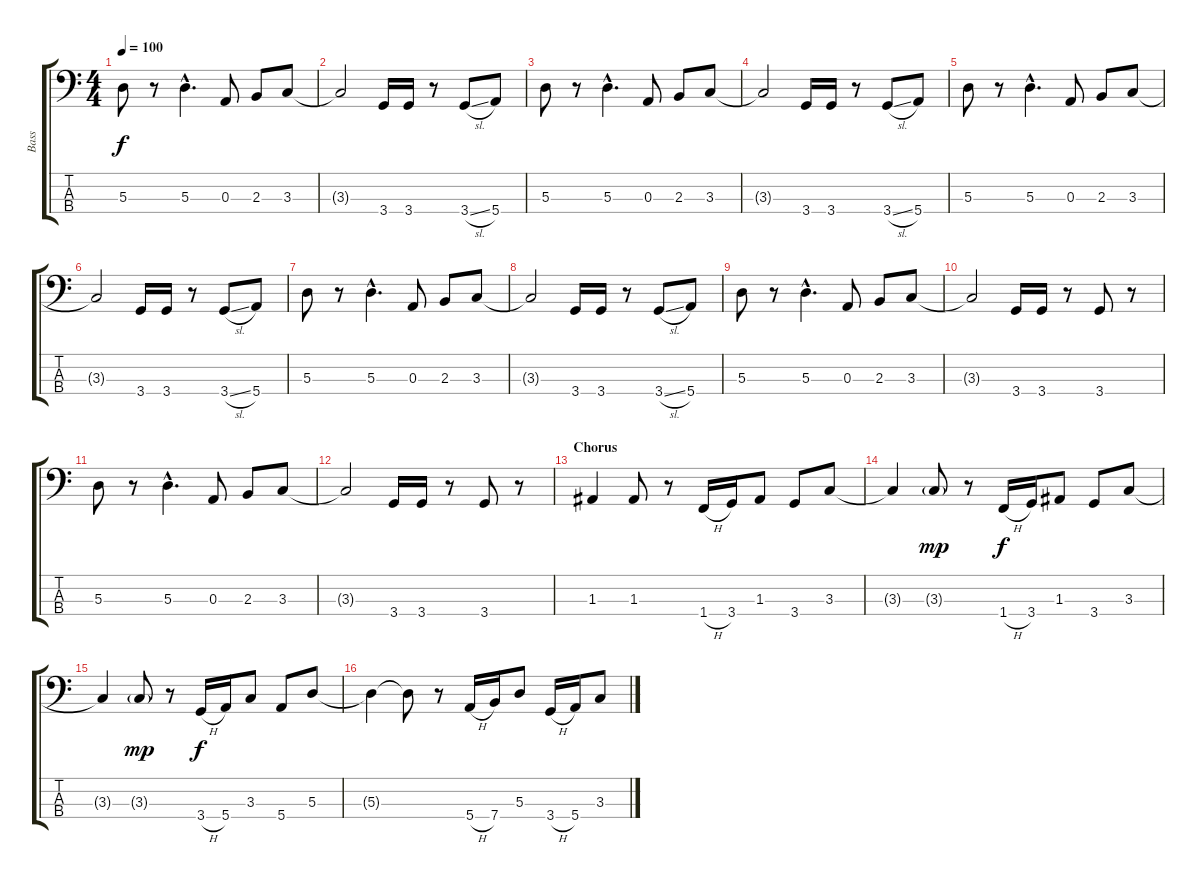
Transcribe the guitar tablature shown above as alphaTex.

\track ("Bass" "Bass") {instrument electricbasspick}
\staff {score tabs}
\tuning (G2 D2 A1 E1) {hide}
\ts (4 4)
\tempo 100
\clef f4
\ks c
5.3.8{dy f} r.8 5.3{hac}.4{d} 0.3.8 2.3.8 3.3.8 |
3.3{t}.2 3.4.16 3.4.16 r.8 3.4{sl}.8 5.4.8 |
5.3.8 r.8 5.3{hac}.4{d} 0.3.8 2.3.8 3.3.8 |
3.3{t}.2 3.4.16 3.4.16 r.8 3.4{sl}.8 5.4.8 |
5.3.8 r.8 5.3{hac}.4{d} 0.3.8 2.3.8 3.3.8 |
3.3{t}.2 3.4.16 3.4.16 r.8 3.4{sl}.8 5.4.8 |
5.3.8 r.8 5.3{hac}.4{d} 0.3.8 2.3.8 3.3.8 |
3.3{t}.2 3.4.16 3.4.16 r.8 3.4{sl}.8 5.4.8 |
5.3.8 r.8 5.3{hac}.4{d} 0.3.8 2.3.8 3.3.8 |
3.3{t}.2 3.4.16 3.4.16 r.8 3.4.8 r.8 |
5.3.8 r.8 5.3{hac}.4{d} 0.3.8 2.3.8 3.3.8 |
3.3{t}.2 3.4.16 3.4.16 r.8 3.4.8 r.8 |
\section ("" "Chorus")
1.3.4 1.3.8 r.8 1.4{h}.16 3.4.16 1.3.8 3.4.8 3.3.8 |
3.3{t}.4 3.3{g}.8{dy mp} r.8 1.4{h}.16{dy f} 3.4.16 1.3.8 3.4.8 3.3.8 |
3.3{t}.4 3.3{g}.8{dy mp} r.8 3.4{h}.16{dy f} 5.4.16 3.3.8 5.4.8 5.3.8 |
5.3{t}.4 5.3{t}.8 r.8 5.4{h}.16 7.4.16 5.3.8 3.4{h}.16 5.4.16 3.3.8
